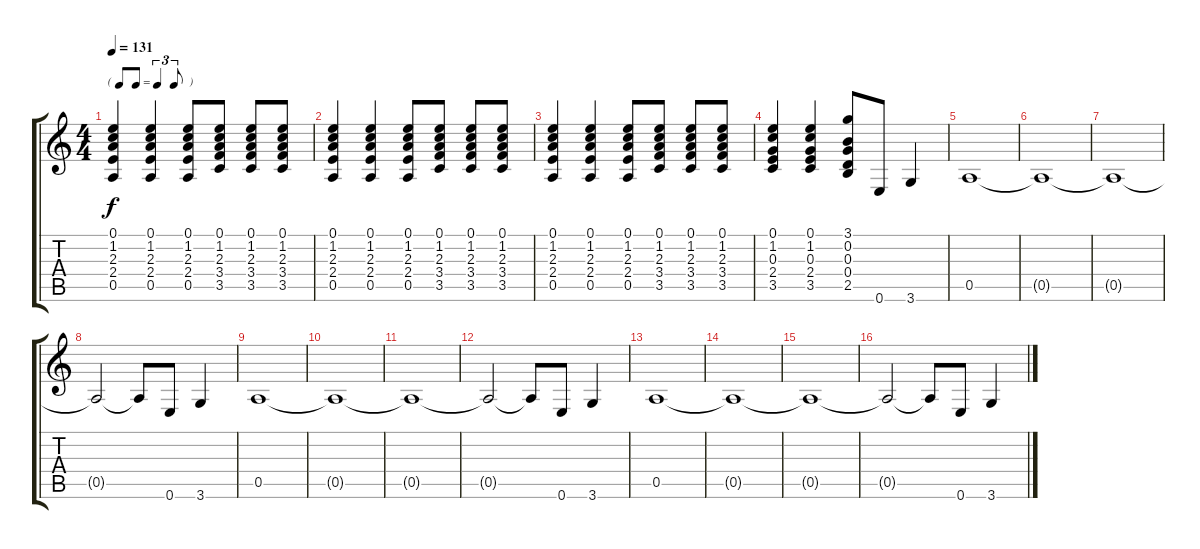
\track "" {instrument overdrivenguitar}
\staff {score tabs}
\tuning (E4 B3 G3 D3 A2 E2) {hide}
\ts (4 4)
\tf triplet8th
\tempo 131
\clef g2
\ks c
(0.1 1.2 2.3 2.4 0.5).4{dy f instrument overdrivenguitar} (0.1 1.2 2.3 2.4 0.5).4 (0.1 1.2 2.3 2.4 0.5).8 (0.1 1.2 2.3 3.4 3.5).8 (0.1 1.2 2.3 3.4 3.5).8 (0.1 1.2 2.3 3.4 3.5).8 |
(0.1 1.2 2.3 2.4 0.5).4 (0.1 1.2 2.3 2.4 0.5).4 (0.1 1.2 2.3 2.4 0.5).8 (0.1 1.2 2.3 3.4 3.5).8 (0.1 1.2 2.3 3.4 3.5).8 (0.1 1.2 2.3 3.4 3.5).8 |
(0.1 1.2 2.3 2.4 0.5).4 (0.1 1.2 2.3 2.4 0.5).4 (0.1 1.2 2.3 2.4 0.5).8 (0.1 1.2 2.3 3.4 3.5).8 (0.1 1.2 2.3 3.4 3.5).8 (0.1 1.2 2.3 3.4 3.5).8 |
(0.1 1.2 0.3 2.4 3.5).4 (0.1 1.2 0.3 2.4 3.5).4 (3.1 0.2 0.3 0.4 2.5).8 0.6.8 3.6.4 |
0.5.1 |
0.5{t}.1 |
0.5{t}.1 |
0.5{t}.2 0.5{t}.8 0.6.8 3.6.4 |
0.5.1 |
0.5{t}.1 |
0.5{t}.1 |
0.5{t}.2 0.5{t}.8 0.6.8 3.6.4 |
0.5.1 |
0.5{t}.1 |
0.5{t}.1 |
0.5{t}.2 0.5{t}.8 0.6.8 3.6.4
